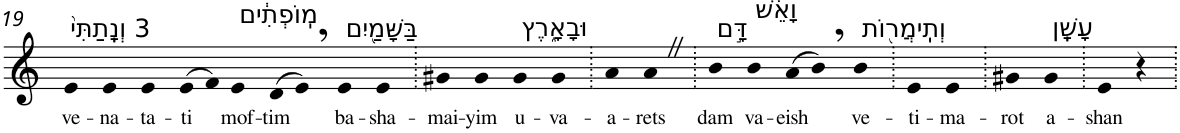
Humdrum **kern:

**kern	**text
*part1	*part1
*staff1	*staff1
*I"Piano	*
*I'Pno	*
!!LO:PB:g=z
*clefG2	*
*k[]	*
=19	=19
!LO:TX:a:t=3 וְנָֽתַתִּי֙	!
!	!LO:LY:b
4e	ve-
!	!LO:LY:b
4e	-na-
!	!LO:LY:b
4e	-ta-
!	!LO:LY:b
(>8e	-ti
8f)	.
!LO:TX:a:t=מֽוֹפְתִ֔ים	!
!	!LO:LY:b
4e	mof-
!	!LO:LY:b
(>8d	-tim
8e,)	.
!LO:TX:a:t=בַּשָּׁמַ֖יִם	!
!	!LO:LY:b
4e	ba-
!	!LO:LY:b
4e	-sha-
=20.	=20.
!	!LO:LY:b
4g#X	-mai-
!	!LO:LY:b
4g#	-yim
!LO:TX:a:t=וּבָאָ֑רֶץ	!
!	!LO:LY:b
4g#	u-
!	!LO:LY:b
4g#	-va-
=21.	=21.
!	!LO:LY:b
4a	-a-
!	!LO:LY:b
4aZ	-rets
=22.	=22.
!LO:TX:a:t=דָּ֣ם	!
!	!LO:LY:b
4b	dam
!LO:TX:a:t=וָאֵ֔שׁ	!
!	!LO:LY:b
4b	va-
!	!LO:LY:b
(>8a	-eish
8b,)	.
!LO:TX:a:t=וְתִֽימֲר֖וֹת	!
!	!LO:LY:b
4b	ve-
=23.	=23.
!	!LO:LY:b
4e	-ti-
!	!LO:LY:b
4e	-ma-
=24.	=24.
!	!LO:LY:b
4g#X	-rot
!LO:TX:a:t=עָשָֽׁן	!
!	!LO:LY:b
4g#	a-
=25.	=25.
!	!LO:LY:b
4e	-shan
4r	.
=.	=.
*-	*-
